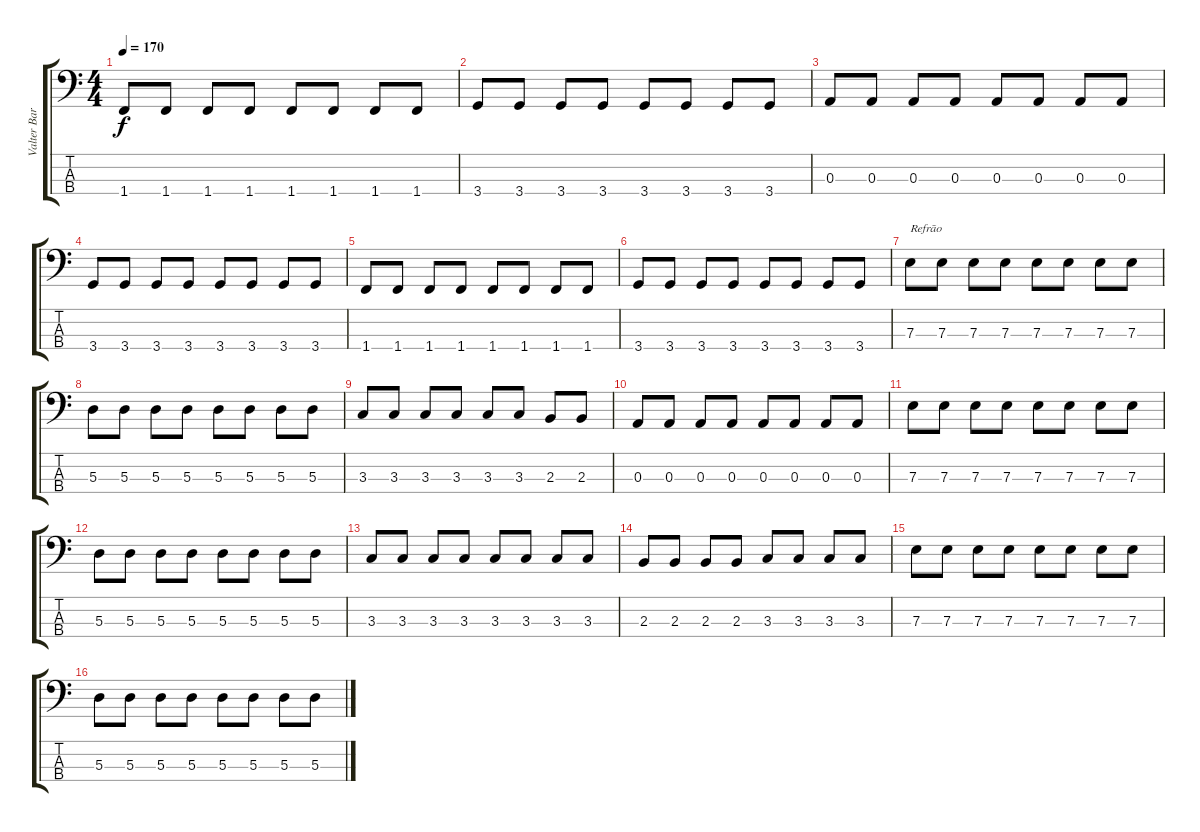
\track ("Valter Barros" "Valter Bar") {instrument electricbasspick}
\staff {score tabs}
\tuning (G2 D2 A1 E1) {hide}
\ts (4 4)
\tempo 170
\clef f4
\ks c
1.4.8{dy f} 1.4.8 1.4.8 1.4.8 1.4.8 1.4.8 1.4.8 1.4.8 |
3.4.8 3.4.8 3.4.8 3.4.8 3.4.8 3.4.8 3.4.8 3.4.8 |
0.3.8 0.3.8 0.3.8 0.3.8 0.3.8 0.3.8 0.3.8 0.3.8 |
3.4.8 3.4.8 3.4.8 3.4.8 3.4.8 3.4.8 3.4.8 3.4.8 |
1.4.8 1.4.8 1.4.8 1.4.8 1.4.8 1.4.8 1.4.8 1.4.8 |
3.4.8 3.4.8 3.4.8 3.4.8 3.4.8 3.4.8 3.4.8 3.4.8 |
7.3.8{txt "Refrão"} 7.3.8 7.3.8 7.3.8 7.3.8 7.3.8 7.3.8 7.3.8 |
5.3.8 5.3.8 5.3.8 5.3.8 5.3.8 5.3.8 5.3.8 5.3.8 |
3.3.8 3.3.8 3.3.8 3.3.8 3.3.8 3.3.8 2.3.8 2.3.8 |
0.3.8 0.3.8 0.3.8 0.3.8 0.3.8 0.3.8 0.3.8 0.3.8 |
7.3.8 7.3.8 7.3.8 7.3.8 7.3.8 7.3.8 7.3.8 7.3.8 |
5.3.8 5.3.8 5.3.8 5.3.8 5.3.8 5.3.8 5.3.8 5.3.8 |
3.3.8 3.3.8 3.3.8 3.3.8 3.3.8 3.3.8 3.3.8 3.3.8 |
2.3.8 2.3.8 2.3.8 2.3.8 3.3.8 3.3.8 3.3.8 3.3.8 |
7.3.8 7.3.8 7.3.8 7.3.8 7.3.8 7.3.8 7.3.8 7.3.8 |
5.3.8 5.3.8 5.3.8 5.3.8 5.3.8 5.3.8 5.3.8 5.3.8
